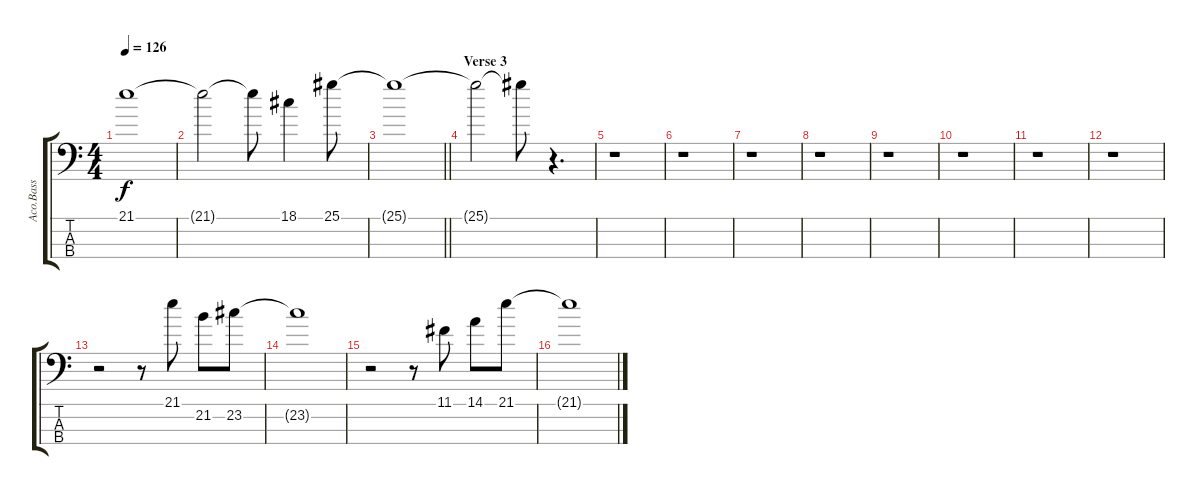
\track ("Aco.Bass" "Aco.Bass") {instrument slapbass2}
\staff {score tabs}
\tuning (G2 D2 A1 E1) {hide}
\ts (4 4)
\tempo 126
\clef f4
\ks c
21.1{t}.1{dy f} |
21.1{t}.2 21.1{t}.8 18.1.4 25.1.8 |
\barLineRight lightlight
25.1{t}.1 |
\section ("" "Verse 3")
25.1{t}.2 25.1{t}.8 r.4{d} |
r.1 |
r.1 |
r.1 |
r.1 |
r.1 |
r.1 |
r.1 |
r.1 |
r.2 r.8 21.1.8{volume 13} 21.2.8 23.2.8 |
23.2{t}.1 |
r.2 r.8 11.1.8 14.1.8 21.1.8 |
21.1{t}.1
